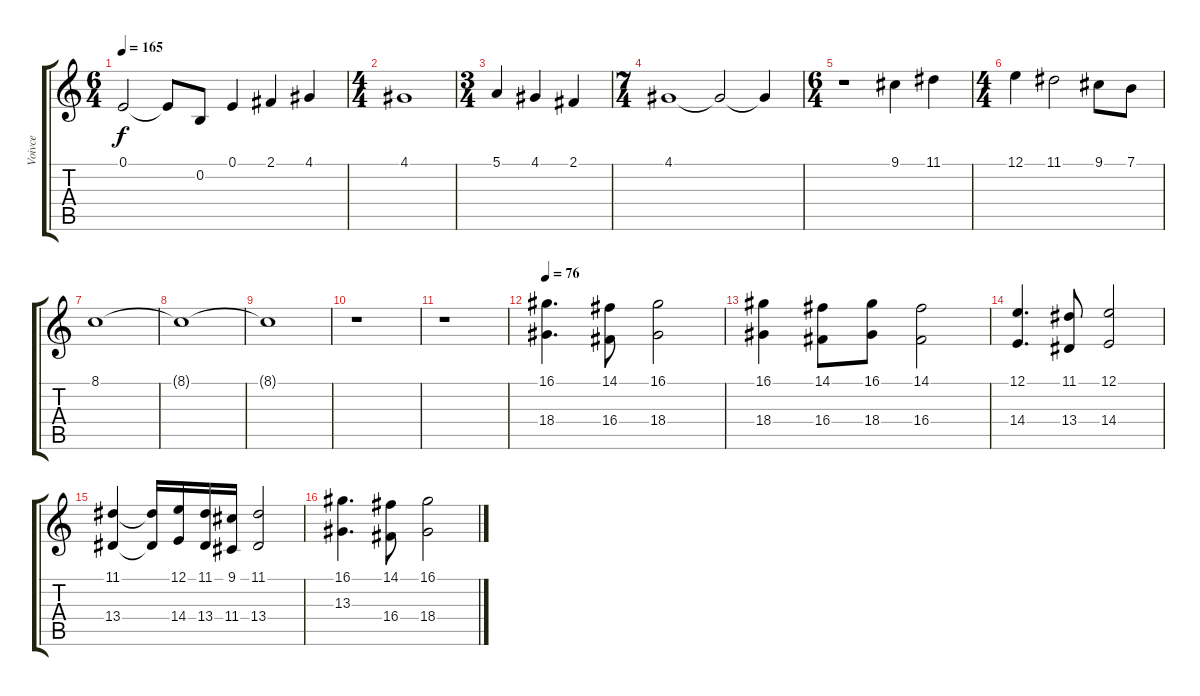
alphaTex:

\track ("Voivce" "Voivce") {instrument altosax}
\staff {score tabs}
\tuning (E4 B3 G3 D3 A2 E2) {hide}
\ts (6 4)
\tempo 165
\clef g2
\ks c
0.1.2{dy f} 0.1{t}.8 0.2.8 0.1.4 2.1.4 4.1.4 |
\ts (4 4)
4.1.1 |
\ts (3 4)
5.1.4 4.1.4 2.1.4 |
\ts (7 4)
4.1.1 4.1{t}.2 4.1{t}.4 |
\ts (6 4)
r.1 9.1.4 11.1.4 |
\ts (4 4)
12.1.4 11.1.2 9.1.8 7.1.8 |
8.1.1 |
8.1{t}.1 |
8.1{t}.1 |
r.1 |
r.1 |
\tempo 76
(16.1 18.4).4{d volume 16 balance 8} (14.1 16.4).8 (16.1 18.4).2 |
(16.1 18.4).4 (14.1 16.4).8 (16.1 18.4).8 (14.1 16.4).2 |
(12.1 14.4).4{d} (11.1 13.4).8 (12.1 14.4).2 |
(11.1 13.4).4 (11.1{t} 13.4{t}).16 (12.1 14.4).16 (11.1 13.4).16 (9.1 11.4).16 (11.1 13.4).2 |
(16.1 13.3).4{d} (14.1 16.4).8 (16.1 18.4).2
